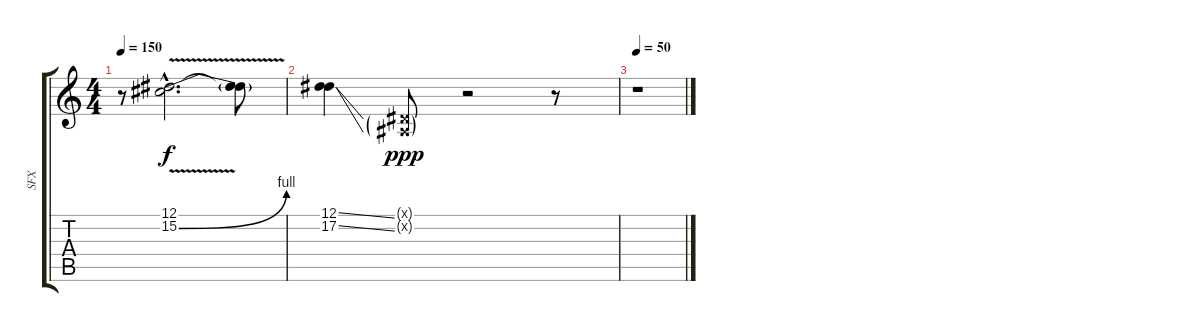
\track ("SFX" "SFX") {instrument lead5charang}
\staff {score tabs}
\tuning (Eb4 Bb3 Gb3 Db3 Ab2 Eb2) {hide}
\ts (4 4)
\tempo 150
\clef g2
\ks c
r.8{dy f} (12.1{hac} 15.2{be (bend 0 0 60 4) v hac}).2{d} (12.1{t} 15.2{t}).8 |
(12.1{ss} 17.2{ss}).4{volume 0} (0.1{g x} 0.2{g x}).8{dy ppp volume 0} r.2 r.8 |
\tempo 50
r.1
